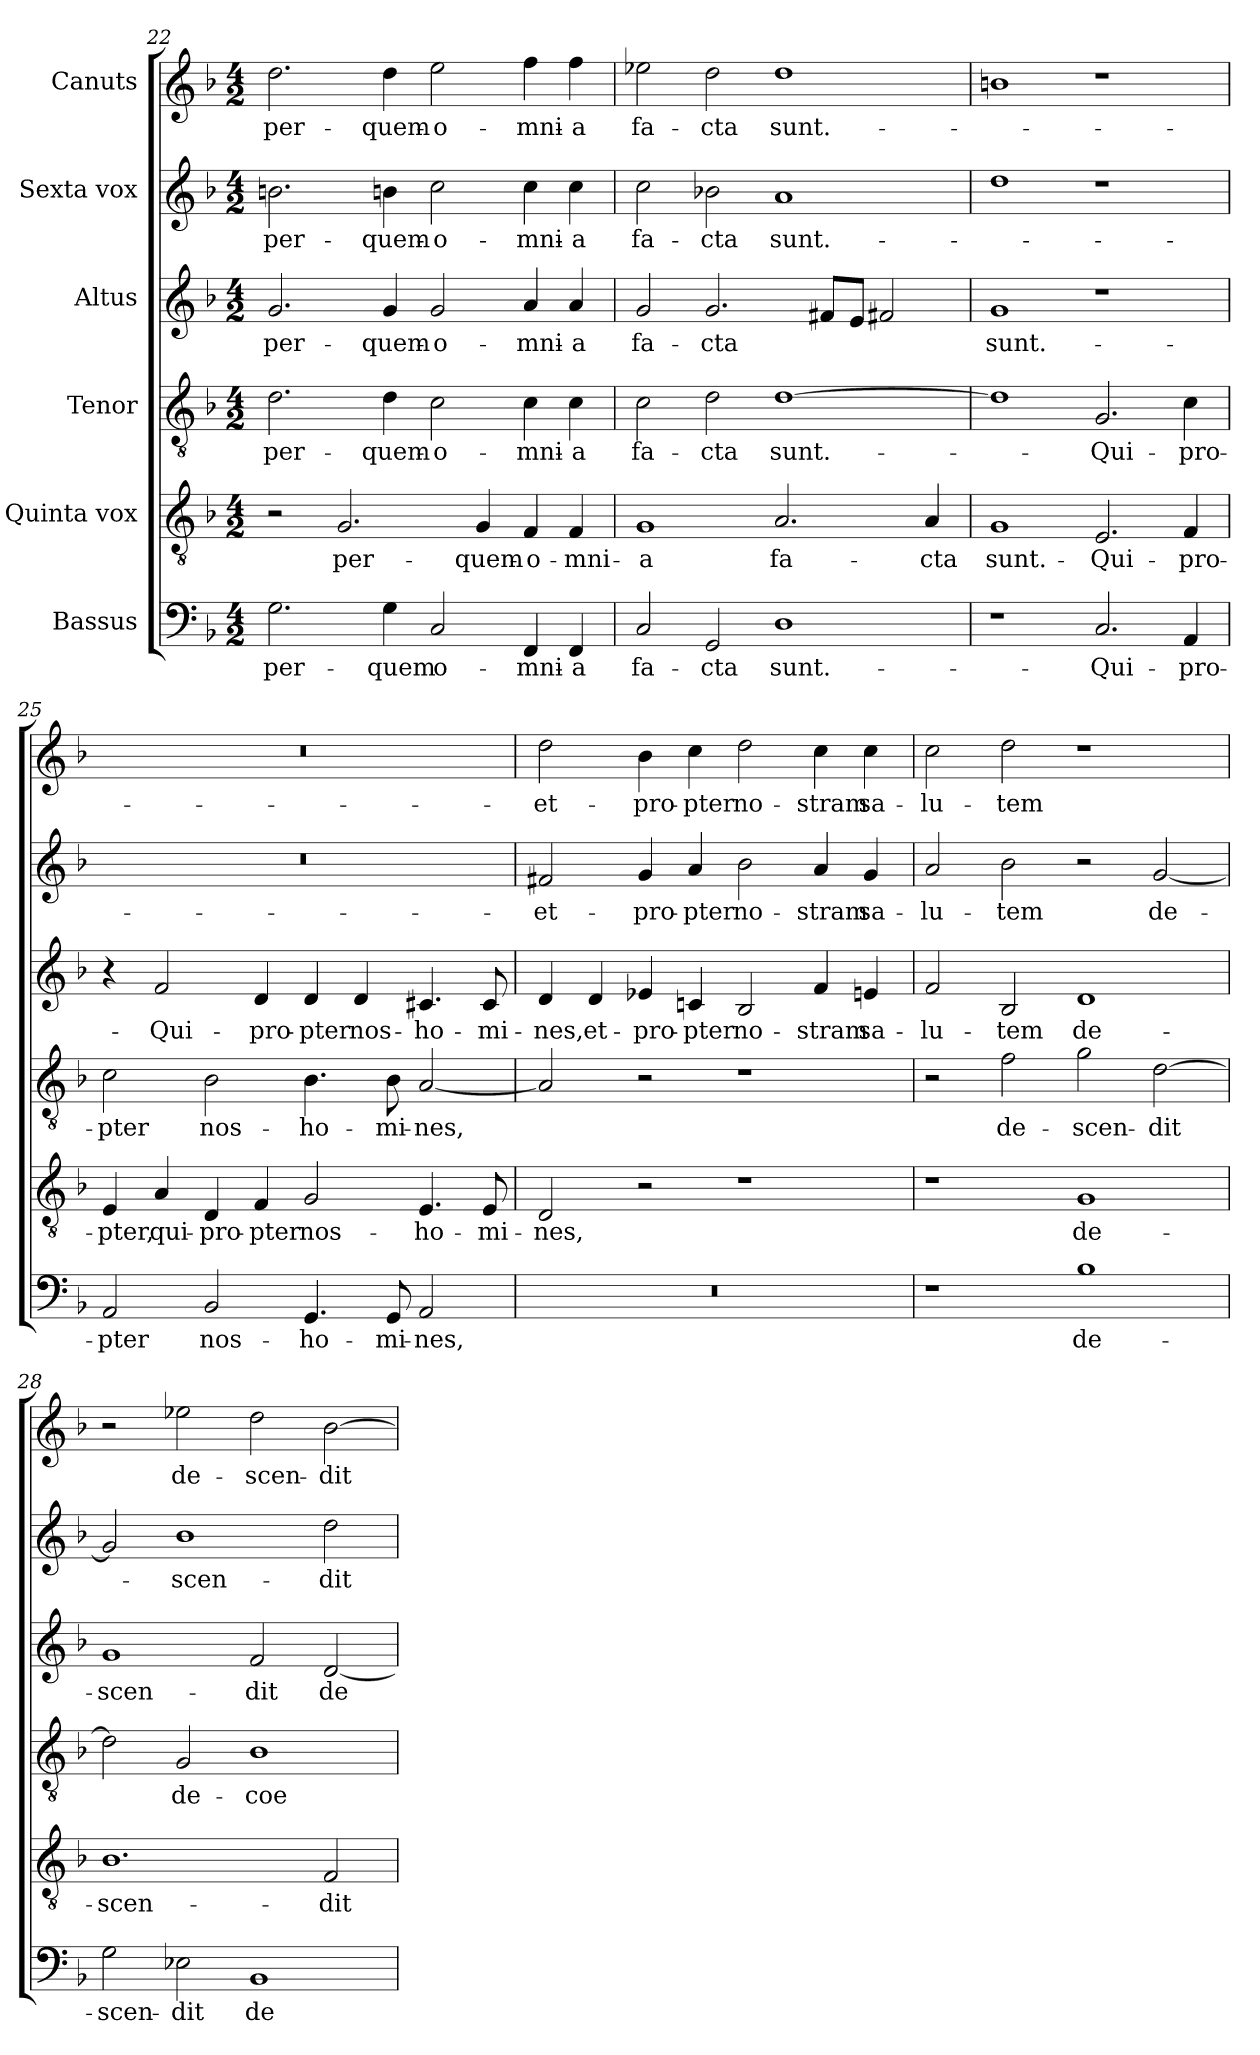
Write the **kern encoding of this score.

**kern	**text	**kern	**text	**kern	**text	**kern	**text	**kern	**text	**kern	**text
*part6	*part6	*part5	*part5	*part4	*part4	*part3	*part3	*part2	*part2	*part1	*part1
*staff6	*staff6	*staff5	*staff5	*staff4	*staff4	*staff3	*staff3	*staff2	*staff2	*staff1	*staff1
*I"Bassus	*	*I"Quinta vox	*	*I"Tenor	*	*I"Altus	*	*I"Sexta vox	*	*I"Canuts	*
*clefF4	*	*clefGv2	*	*clefGv2	*	*clefG2	*	*clefG2	*	*clefG2	*
*k[b-]	*	*k[b-]	*	*k[b-]	*	*k[b-]	*	*k[b-]	*	*k[b-]	*
*M4/2	*	*M4/2	*	*M4/2	*	*M4/2	*	*M4/2	*	*M4/2	*
=22	=22	=22	=22	=22	=22	=22	=22	=22	=22	=22	=22
2.G\	per-	2r	.	2.d\	per-	2.g/	per-	2.bn\	per-	2.dd\	per-
.	.	2.G/	per-	.	.	.	.	.	.	.	.
4G\	-quem	.	.	4d\	quem-	4g/	quem-	4bn\	quem-	4dd\	quem-
2C/	o-	.	.	2c\	o-	2g/	o-	2cc\	o-	2ee\	o-
.	.	4G/	quem-	.	.	.	.	.	.	.	.
4FF/	-mni-	4F/	o-	4c\	-mni-	4a/	-mni-	4cc\	-mni-	4ff\	-mni-
4FF/	-a	4F/	-mni-	4c\	-a	4a/	-a	4cc\	-a	4ff\	-a
=23	=23	=23	=23	=23	=23	=23	=23	=23	=23	=23	=23
2C/	fa-	1G/	-a	2c\	fa-	2g/	fa-	2cc\	fa-	2ee-X\	fa-
2GG/	-cta	.	.	2d\	-cta	2.g/	-cta	2b-X\	-cta	2dd\	-cta
1D\	sunt.-	2.A/	fa-	[1d\	sunt.-	.	.	1a/	sunt.-	1dd\	sunt.-
.	.	.	.	.	.	8f#X/L	.	.	.	.	.
.	.	.	.	.	.	8e/J	.	.	.	.	.
.	.	.	.	.	.	2f#X/	.	.	.	.	.
.	.	4A/	-cta	.	.	.	.	.	.	.	.
=24	=24	=24	=24	=24	=24	=24	=24	=24	=24	=24	=24
1r	.	1G/	sunt.-	1d\]	.	1g/	sunt.-	1dd\	.	1bn\	.
2.C/	Qui-	2.E/	Qui-	2.G/	Qui-	1r	.	1r	.	1r	.
4AA/	pro-	4F/	pro-	4c\	pro-	.	.	.	.	.	.
=25	=25	=25	=25	=25	=25	=25	=25	=25	=25	=25	=25
2AA/	-pter	4E/	-pter,	2c\	-pter	4r	.	0r	.	0r	.
.	.	4A/	qui-	.	.	2f/	Qui-	.	.	.	.
2BB-/	nos-	4D/	pro-	2B-\	nos-	.	.	.	.	.	.
.	.	4F/	-pter	.	.	4d/	pro-	.	.	.	.
4.GG/	ho-	2G/	nos-	4.B-\	ho-	4d/	-pter	.	.	.	.
.	.	.	.	.	.	4d/	nos-	.	.	.	.
8GG/	-mi-	.	.	8B-\	-mi-	.	.	.	.	.	.
2AA/	-nes,	4.E/	ho-	[2A/	-nes,	4.c#X/	ho-	.	.	.	.
.	.	8E/	-mi-	.	.	8c#/	-mi-	.	.	.	.
=26	=26	=26	=26	=26	=26	=26	=26	=26	=26	=26	=26
0r	.	2D/	-nes,	2A/]	.	4d/	-nes,	2f#X/	et-	2dd\	et-
.	.	.	.	.	.	4d/	et-	.	.	.	.
.	.	2r	.	2r	.	4e-X/	pro-	4g/	pro-	4b-\	pro-
.	.	.	.	.	.	4cn/	-pter	4a/	-pter	4cc\	-pter
.	.	1r	.	1r	.	2B-/	no-	2b-\	no-	2dd\	no-
.	.	.	.	.	.	4f/	-stram	4a/	-stram	4cc\	-stram
.	.	.	.	.	.	4en/	sa-	4g/	sa-	4cc\	sa-
=27	=27	=27	=27	=27	=27	=27	=27	=27	=27	=27	=27
1r	.	1r	.	2r	.	2f/	-lu-	2a/	-lu-	2cc\	-lu-
.	.	.	.	2f\	de-	2B-/	-tem	2b-\	-tem	2dd\	-tem
1B-\	de-	1G/	de-	2g\	-scen-	1d/	de-	2r	.	1r	.
.	.	.	.	[2d\	-dit	.	.	[2g/	de-	.	.
=28	=28	=28	=28	=28	=28	=28	=28	=28	=28	=28	=28
2G\	-scen-	1.B-\	-scen-	2d\]	.	1g/	-scen-	2g/]	.	2r	.
2E-X\	-dit	.	.	2G/	de-	.	.	1b-\	-scen-	2ee-X\	de-
1BB-/	de-	.	.	1B-\	coe-	2f/	-dit	.	.	2dd\	-scen-
.	.	2F/	-dit	.	.	[2d/	de-	2dd\	-dit	[2b-\	-dit
=	=	=	=	=	=	=	=	=	=	=	=
*-	*-	*-	*-	*-	*-	*-	*-	*-	*-	*-	*-
